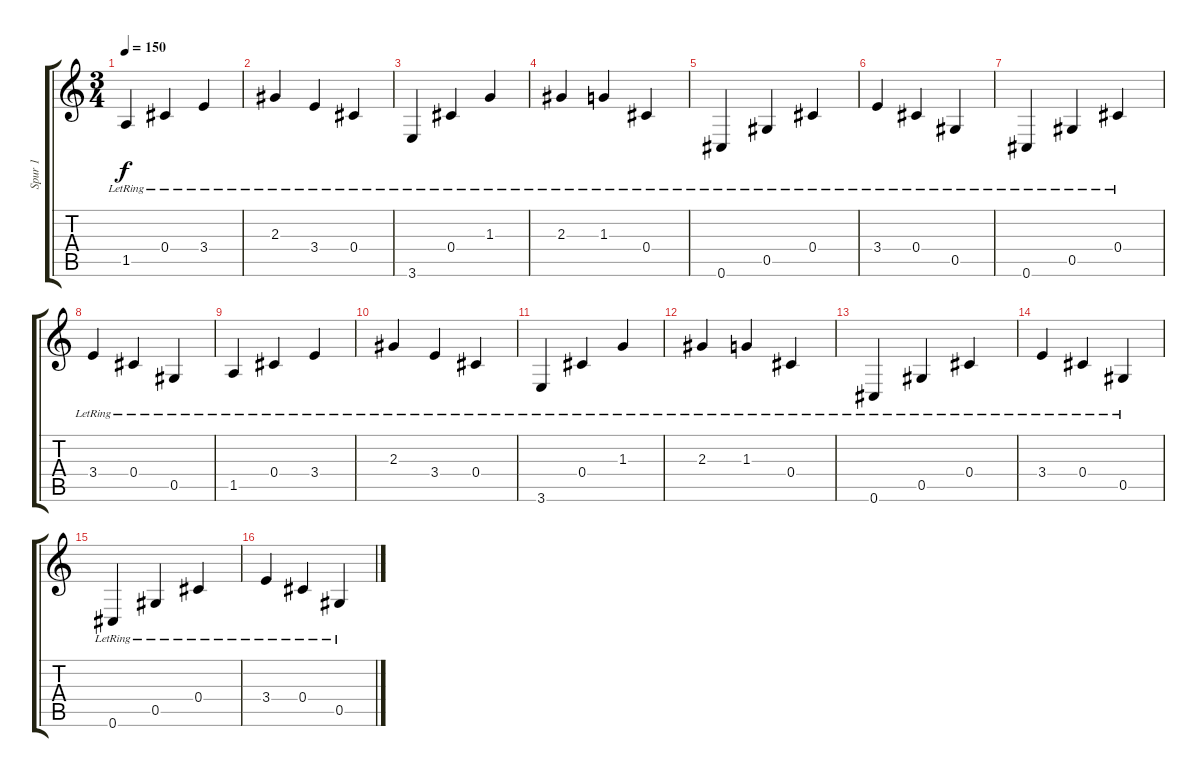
\track ("Spur 1" "Spur 1") {instrument electricguitarjazz}
\staff {score tabs}
\tuning (Eb4 Bb3 Gb3 Db3 Ab2 Db2) {hide}
\ts (3 4)
\tempo 150
\clef g2
\ks c
1.5{lr}.4{dy f} 0.4{lr}.4 3.4{lr}.4 |
2.3{lr}.4 3.4{lr}.4 0.4{lr}.4 |
3.6{lr}.4 0.4{lr}.4 1.3{lr}.4 |
2.3{lr}.4 1.3{lr}.4 0.4{lr}.4 |
0.6{lr}.4 0.5{lr}.4 0.4{lr}.4 |
3.4{lr}.4 0.4{lr}.4 0.5{lr}.4 |
0.6{lr}.4 0.5{lr}.4 0.4{lr}.4 |
3.4{lr}.4 0.4{lr}.4 0.5{lr}.4 |
1.5{lr}.4 0.4{lr}.4 3.4{lr}.4 |
2.3{lr}.4 3.4{lr}.4 0.4{lr}.4 |
3.6{lr}.4 0.4{lr}.4 1.3{lr}.4 |
2.3{lr}.4 1.3{lr}.4 0.4{lr}.4 |
0.6{lr}.4 0.5{lr}.4 0.4{lr}.4 |
3.4{lr}.4 0.4{lr}.4 0.5{lr}.4 |
0.6{lr}.4 0.5{lr}.4 0.4{lr}.4 |
3.4{lr}.4 0.4{lr}.4 0.5{lr}.4
